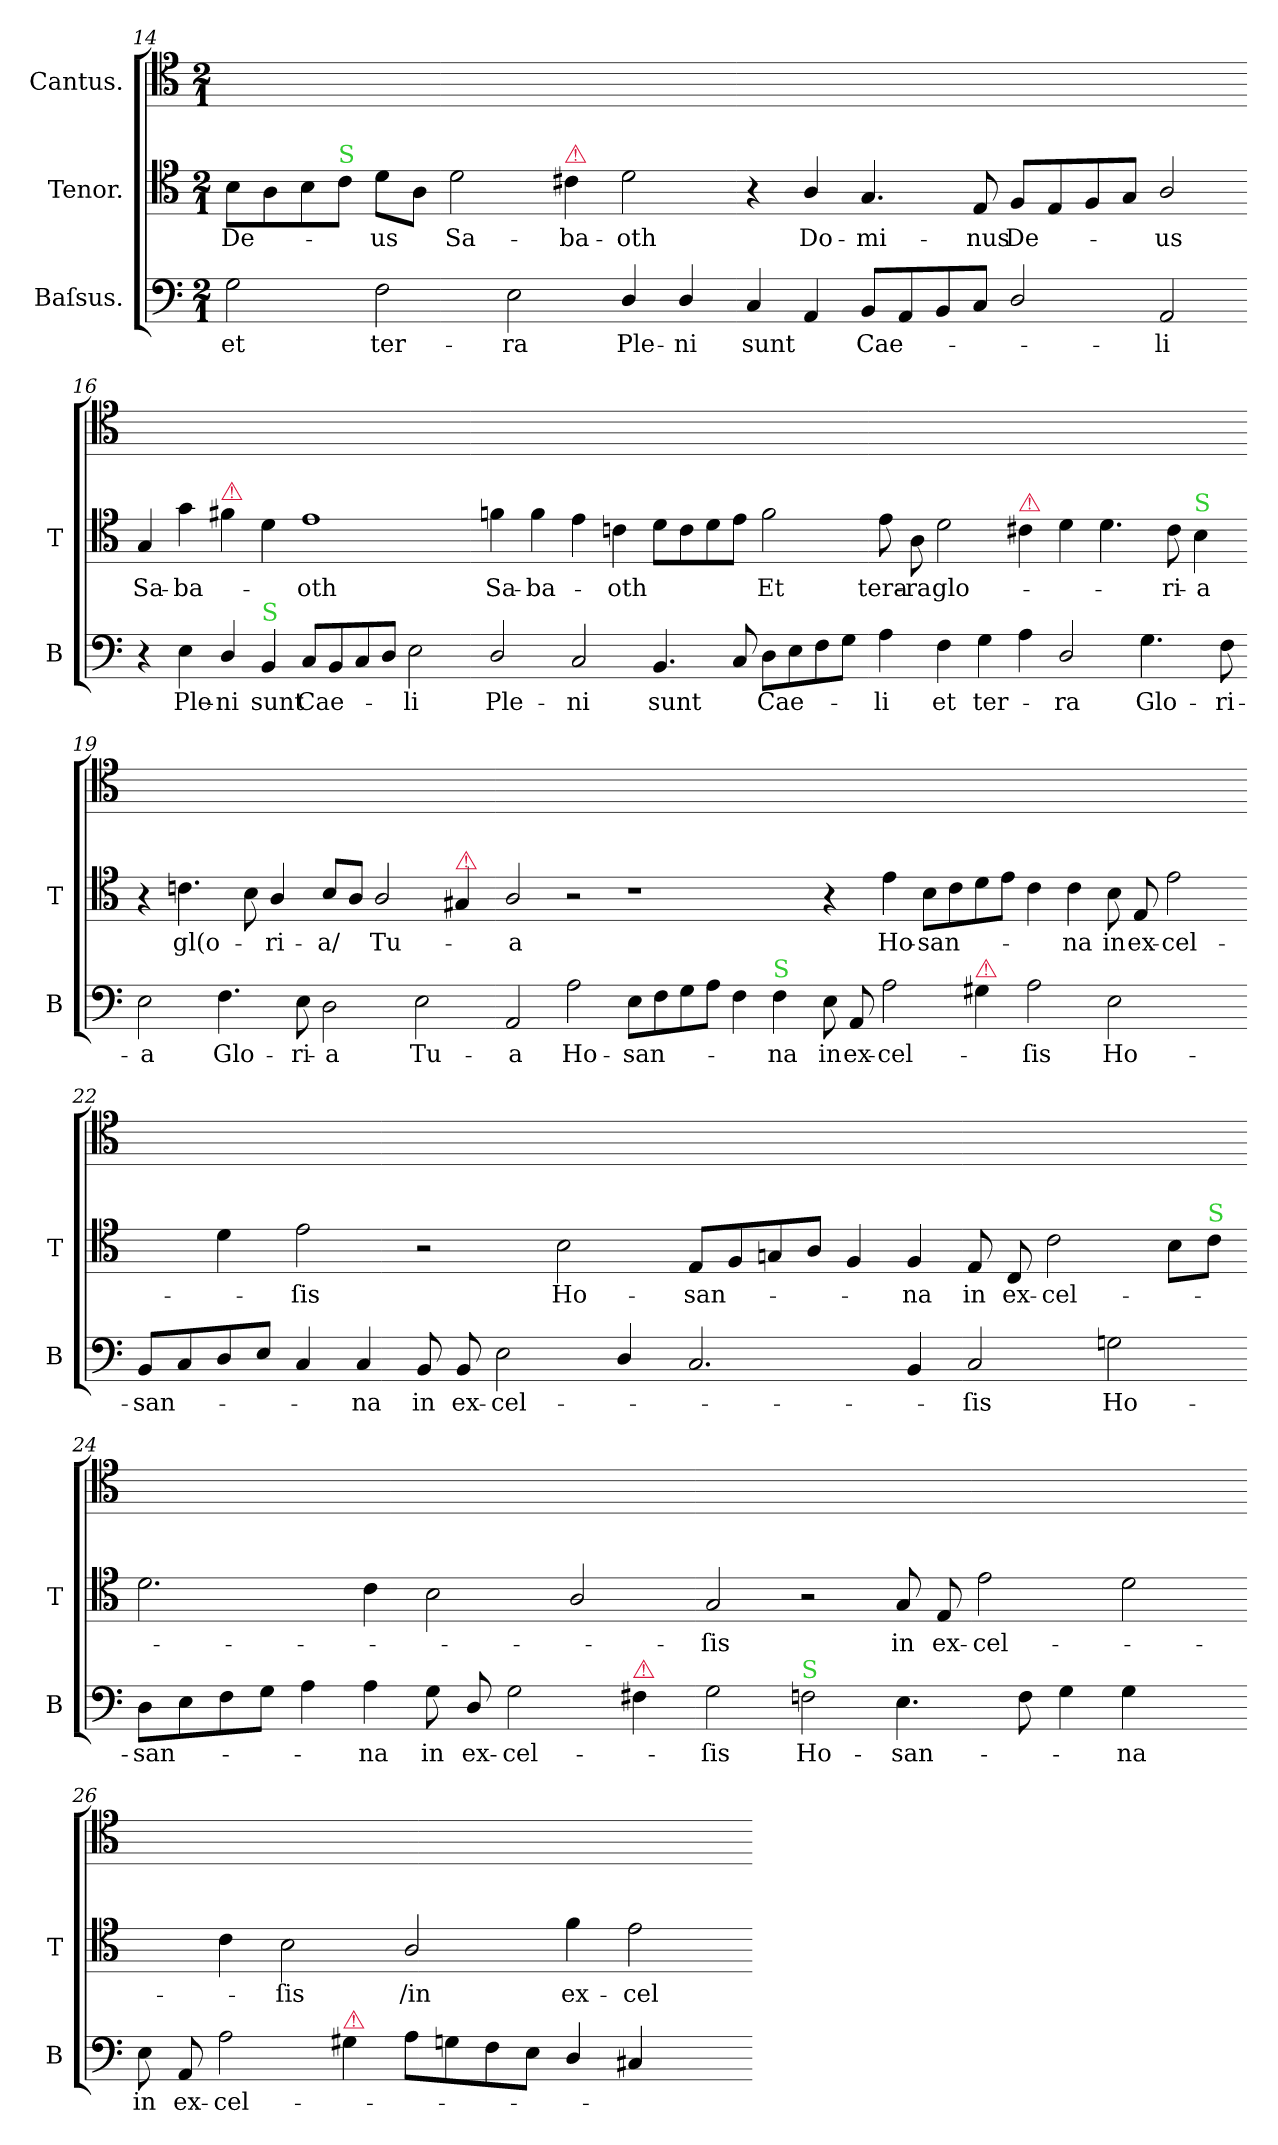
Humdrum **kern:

**kern	**text	**kern	**text	**kern
*part3	*part3	*part2	*part2	*part1
*staff3	*staff3	*staff2	*staff2	*staff1
*I"Baſsus.	*	*I"Tenor.	*	*I"Cantus.
*I'B	*	*I'T	*	*
*clefF4	*	*clefC4	*	*clefC4
*k[]	*	*k[]	*	*k[]
*M2/1	*	*M2/1	*	*M2/1
=14	=14	=14	=14	=14
!	!LO:LY:i	!	!LO:LY:i	!
2G\	et	8B\L	De-	0ryy
.	.	8A\	.	.
.	.	8B\	.	.
!	!	!LO:TX:a:color=limegreen:t=S	!	!
.	.	8c\J	.	.
!	!LO:LY:i	!	!LO:LY:i	!
2F\	ter-	8d\L	-us	.
.	.	8A\J	.	.
!	!	!	!LO:LY:i	!
.	.	2d\	Sa-	.
!	!LO:LY:i	!	!	!
2E\	-ra	.	.	.
!	!	!LO:TX:a:color=crimson:t=⚠	!	!
!	!	!	!LO:LY:i	!
.	.	4c#X\	-ba-	.
!	!LO:LY:i	!	!LO:LY:i	!
4D/	Ple-	2d\	-oth	.
!	!LO:LY:i	!	!	!
4D/	-ni	.	.	.
=15-	=15-	=15-	=15-	=15-
!	!LO:LY:i	!	!	!
4C/	sunt	4r	.	0ryy
!	!	!	!LO:LY:i	!
4AA/	.	4A/	Do-	.
!	!LO:LY:i	!	!LO:LY:i	!
8BB/L	Cae-	4.G/	-mi-	.
8AA/	.	.	.	.
8BB/	.	.	.	.
!	!	!	!LO:LY:i	!
8C/J	.	8E/	-nus	.
!	!	!	!LO:LY:i	!
2D/	.	8F/L	De-	.
.	.	8E/	.	.
.	.	8F/	.	.
.	.	8G/J	.	.
!	!LO:LY:i	!	!LO:LY:i	!
2AA/	li	2A/	-us	.
=16-	=16-	=16-	=16-	=16-
!	!	!	!LO:LY:i	!
4r	.	4G/	Sa-	0ryy
!	!LO:LY:i	!	!LO:LY:i	!
4E\	Ple-	4g\	-ba-	.
!	!	!LO:TX:a:color=crimson:t=⚠	!	!
!	!LO:LY:i	!	!	!
4D/	-ni	4f#X\	.	.
!LO:TX:a:color=limegreen:t=S	!	!	!	!
!	!LO:LY:i	!	!	!
4BB/	sunt	4d\	.	.
!	!LO:LY:i	!	!LO:LY:i	!
8C/L	Cae-	1e\	-oth	.
8BB/	.	.	.	.
8C/	.	.	.	.
8D/J	.	.	.	.
!	!LO:LY:i	!	!	!
2E\	-li	.	.	.
=17-	=17-	=17-	=17-	=17-
!	!LO:LY:i	!	!LO:LY:i	!
2D/	Ple-	4fn\	Sa-	0ryy
!	!	!	!LO:LY:i	!
.	.	4f\	-ba-	.
!	!LO:LY:i	!	!	!
2C/	-ni	4e\	.	.
!	!	!	!LO:LY:i	!
.	.	4cn\	oth	.
!	!LO:LY:i	!	!	!
4.BB/	sunt	8d\L	.	.
.	.	8c\	.	.
.	.	8d\	.	.
8C/	.	8e\J	.	.
!	!LO:LY:i	!	!	!
8D\L	Cae-	2f\	Et	.
8E\	.	.	.	.
8F\	.	.	.	.
8G\J	.	.	.	.
=18-	=18-	=18-	=18-	=18-
!	!LO:LY:i	!	!	!
4A\	-li	8e\	tera-	0ryy
.	.	8A\	-ra	.
!	!LO:LY:i	!	!	!
4F\	et	2d\	glo-	.
!	!LO:LY:i	!	!	!
4G\	ter-	.	.	.
!	!	!LO:TX:a:color=crimson:t=⚠	!	!
4A\	.	4c#X\	.	.
!	!LO:LY:i	!	!	!
2D/	-ra	4d\	.	.
.	.	4.d\	.	.
4.G\	Glo-	.	.	.
.	.	8c#\	ri-	.
!	!	!LO:TX:a:color=limegreen:t=S	!	!
.	.	4B\	-a	.
8F\	-ri-	.	.	.
=19-	=19-	=19-	=19-	=19-
2E\	-a	4r	.	0ryy
.	.	4.cn\	gl(o-	.
!	!LO:LY:i	!	!	!
4.F\	Glo-	.	.	.
.	.	8B\	.	.
.	.	4A/	ri-	.
!	!LO:LY:i	!	!	!
8E\	-ri-	.	.	.
!	!LO:LY:i	!	!	!
2D\	-a	8B/L	-a/	.
.	.	8A/J	.	.
.	.	2A/	Tu-	.
2E\	Tu-	.	.	.
!	!	!LO:TX:a:color=crimson:t=⚠	!	!
.	.	4G#X/	.	.
=20-	=20-	=20-	=20-	=20-
2AA/	-a	2A/	-a	0ryy
2A\	Ho-	2r	.	.
8E\L	-san-	1r	.	.
8F\	.	.	.	.
8G\	.	.	.	.
8A\J	.	.	.	.
4F\	.	.	.	.
!LO:TX:a:color=limegreen:t=S	!	!	!	!
4F\	-na	.	.	.
=21-	=21-	=21-	=21-	=21-
8E\	in	4r	.	0ryy
8AA/	ex-	.	.	.
2A\	-cel-	4e\	Ho-	.
.	.	8B\L	-san-	.
.	.	8c\	.	.
!LO:TX:a:color=crimson:t=⚠	!	!	!	!
4G#X\	.	8d\	.	.
.	.	8e\J	.	.
2A\	-ſis	4c\	.	.
.	.	4c\	-na	.
2E\	Ho-	8B\	in	.
.	.	8E/	ex-	.
.	.	2e\	-cel-	.
4ryy	.	.	.	4ryy
=22-	=22-	=22-	=22-	=22-
8BB/L	-san-	4ryy	.	0ryy
8C/	.	.	.	.
8D/	.	4d\	.	.
8E/J	.	.	.	.
4C/	.	2e\	-ſis	.
4C/	-na	.	.	.
8BB/	in	2r	.	.
8BB/	ex-	.	.	.
2E\	-cel-	.	.	.
!	!	!	!LO:LY:i	!
.	.	2B\	Ho-	.
4D/	.	.	.	.
=23-	=23-	=23-	=23-	=23-
!	!	!	!LO:LY:i	!
2.C/	.	8E/L	-san-	0ryy
.	.	8F/	.	.
.	.	8Gn/	.	.
.	.	8A/J	.	.
.	.	4F/	.	.
!	!	!	!LO:LY:i	!
4BB/	.	4F/	-na	.
!	!	!	!LO:LY:i	!
2C/	-ſis	8E/	in	.
!	!	!	!LO:LY:i	!
.	.	8C/	ex-	.
!	!	!	!LO:LY:i	!
.	.	2c\	-cel-	.
!	!LO:LY:i	!	!	!
2Gn\	Ho-	.	.	.
.	.	8B\L	.	.
!	!	!LO:TX:a:color=limegreen:t=S	!	!
.	.	8c\J	.	.
=24-	=24-	=24-	=24-	=24-
!	!LO:LY:i	!	!	!
8D\L	-san-	2.d\	.	0ryy
8E\	.	.	.	.
8F\	.	.	.	.
8G\J	.	.	.	.
4A\	.	.	.	.
!	!LO:LY:i	!	!	!
4A\	-na	4c\	.	.
!	!LO:LY:i	!	!	!
8G\	in	2B\	.	.
!	!LO:LY:i	!	!	!
8D/	ex-	.	.	.
!	!LO:LY:i	!	!	!
2G\	-cel-	.	.	.
.	.	2A/	.	.
!LO:TX:a:color=crimson:t=⚠	!	!	!	!
4F#X\	.	.	.	.
=25-	=25-	=25-	=25-	=25-
!	!LO:LY:i	!	!LO:LY:i	!
2G\	ſis	2G/	-ſis	0ryy
!LO:TX:a:color=limegreen:t=S	!	!	!	!
!	!LO:LY:i	!	!	!
2Fn\	Ho-	2r	.	.
!	!LO:LY:i	!	!	!
4.E\	-san-	8G/	in	.
.	.	8E/	ex-	.
.	.	2e\	-cel-	.
8F\	.	.	.	.
4G\	.	.	.	.
!	!LO:LY:i	!	!	!
4G\	na	2d\	.	.
4ryy	.	.	.	4ryy
=26-	=26-	=26-	=26-	=26-
!	!LO:LY:i	!	!	!
8E\	in	4ryy	.	0ryy
!	!LO:LY:i	!	!	!
8AA/	ex-	.	.	.
!	!LO:LY:i	!	!	!
2A\	-cel-	4c\	.	.
.	.	2B\	-ſis	.
!LO:TX:a:color=crimson:t=⚠	!	!	!	!
4G#X\	.	.	.	.
8A\L	.	2A/	/in	.
8Gn\	.	.	.	.
8F\	.	.	.	.
8E\J	.	.	.	.
4D/	.	4f\	ex-	.
4C#X/	.	2e\	-cel-	.
4ryy	.	.	.	4ryy
=-	=-	=-	=-	=-
*-	*-	*-	*-	*-
